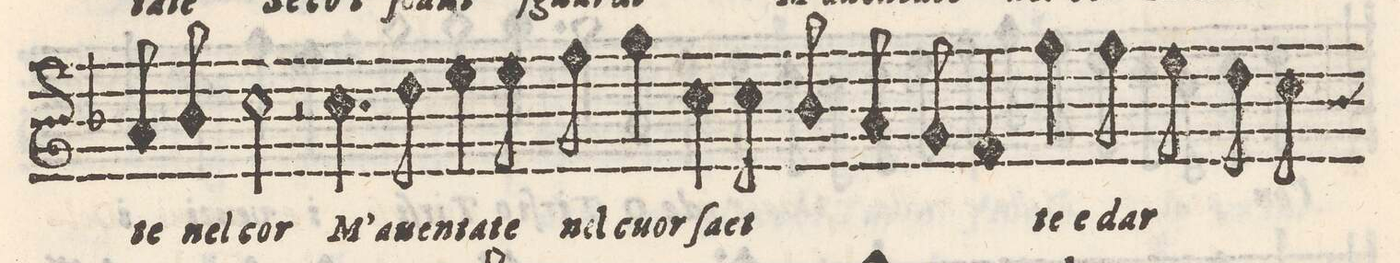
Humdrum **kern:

**kern	**text
*I"QVINTO	*
*clefG2	*
*k[b-]	*
*met(C)	*
*M2/1	*
8a/	-te
8b-/	nel
=10-	=10-
2cc\	cor
2r	.
4.cc\	M' a-
8dd\	-uen-
4ee\	-ta-
8ee\	-te
8ff\	nel
=11-	=11-
4gg\	cuor
4cc\	ſa-
8cc\	-et-
8b-/	.
8a/	.
8g/	.
4f/	.
4ff\	-te e
8ff\	dar-
8ee\	.
8dd\	.
8cc\	.
*custos:b	*
=12-	=12-
*-	*-
